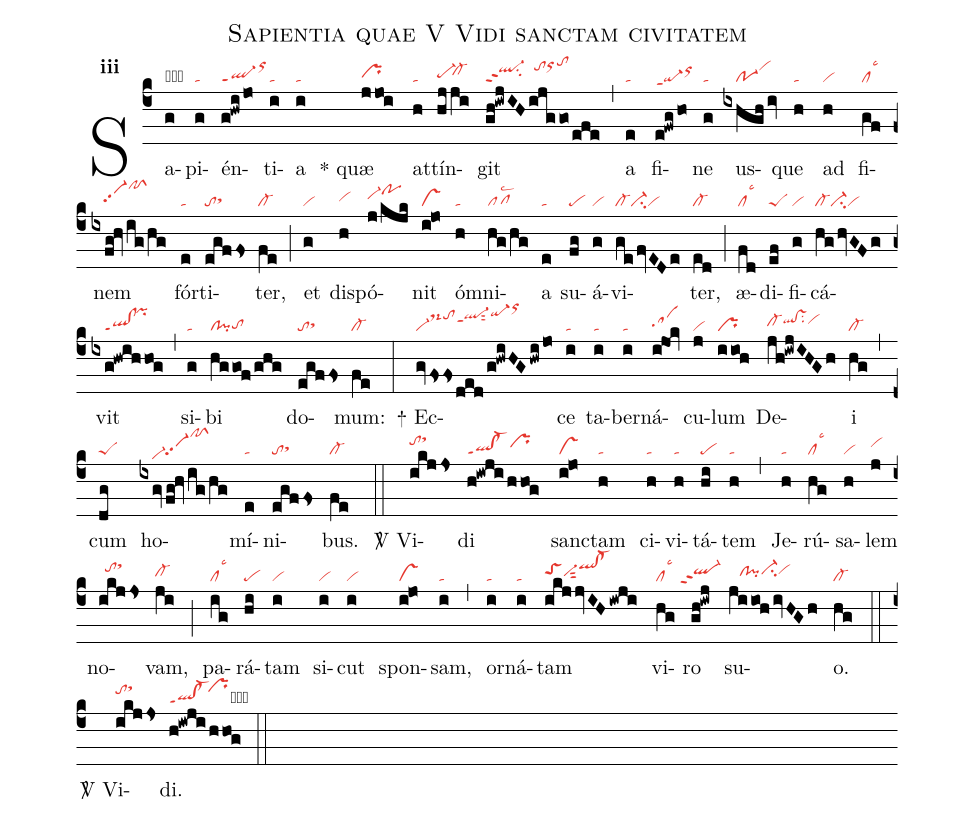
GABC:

name:Sapientia quae V Vidi sanctam civitatem;
office-part:re;
mode:3;
nabc-lines:1;
%%
initial-style: 1;
name: Sapientia quae;
mode:3;
office-part: Responsorium;
annotation: Resp.;
annotation:iii;
nabc-lines:1;
%%
(c4) Sa(g|obta)pi(g|ta)én(g!hwi/jo|ql-ppt1orhl)ti(i|ta)a(i|ta) <sp>*</sp> quæ(jjoi|prhh) at(h|ta)tín(hjji|pe-hh`cl-hi)git(gh!iwjIH/ijggo/efe|ql-hjppt2su2tohkorhltohm) (,) a(e|ta) fi(e!fwg/ho|qi-ppt1orhj)ne(g|ta) us(ixhgh/iv|////po-1vihk)que(h|ta) ad(h|vi) fi(gf|cllsc3)nem(ixfg!hv/ig/hg|////vi-hhpp2pfShm) fór(e|ta)ti(egffs|tosthh)ter,(fe|cl-) (;) et(g|vi) dis(h|vihh)pó(j/kjk|vi-hipohk)nit(i!jo|vs) óm(h|ta)ni(hg/hg|pflsc2)a(e|ta) su(fg|pe)á(g|vi)vi(ge/fvEDe|cl-ci-vi)ter,(ed|cl-) (;) æ(fd|cllsc3)di(ef|peS)fi(g|vi)cá(hg/hvGFg|cl-ci-vi)vit(ixg!hwihhog|////ql!clppt1`pihm) (,) si(g|ta)bi(hggof/ghg|cl!pitohg) do(egffs|tosthh)mum:(fe|cl-) (:)

<sp>+</sp> Ec(gv/fssded/g!hwiHG/hwi/jo|vi-ds-hktohkql-hkppt1sut2qi-hlorhp)ce(i|ta) ta(i|ta)ber(i|ta)ná(i!jok|sahh)cu(j|vi)lum(iioh|pr) De(jh!iwjIHGh|cl-hhqlhi!vshisu2vihi)i(hg|cl-) (,) cum(dg|peS) ho(ixgv/fg!hv/ig/hg|////vi-hdvi-pp2pfShm)mí(e|ta)ni(egffs|tosthh)bus.(fe|cl-) (::)

<sp>V/</sp> Vi(ikjjs|tohjsthl)di(h!iwji/hhog|ql!cl-ppt1prhi) san(i!jo|vs)ctam(h|ta) ci(h|ta)vi(h|ta)tá(hi|pe)tem(h|ta) (,) Je(h|ta)rú(hg|cllsc3)sa(h|vi)lem(j|vihi) no(ikjjs|//tohjsthl)vam,(ji|cl-hh) (;) pa(ig|cllsc3)rá(hi|pe)tam(i|vi) si(i|vi)cut(i|vi) spon(i!jo|vs)sam,(i|ta) (,) or(i|ta)ná(i|ta)tam(ikjjvIH/iwji|toShivi-hhsut2qlhk!cl-hk) vi(hg|cllsc3)ro(gh!iwj|```ql-hippt2) su(jiioh/ivHGh|///clhh!pihhci-hivihi)o.(hg|cl-) (::)

<sp>V/</sp> Vi(ikjjs|tohjsthl)di.(h!iwji/hhog|ql!cl-ppt1`prhkcb) (::)
